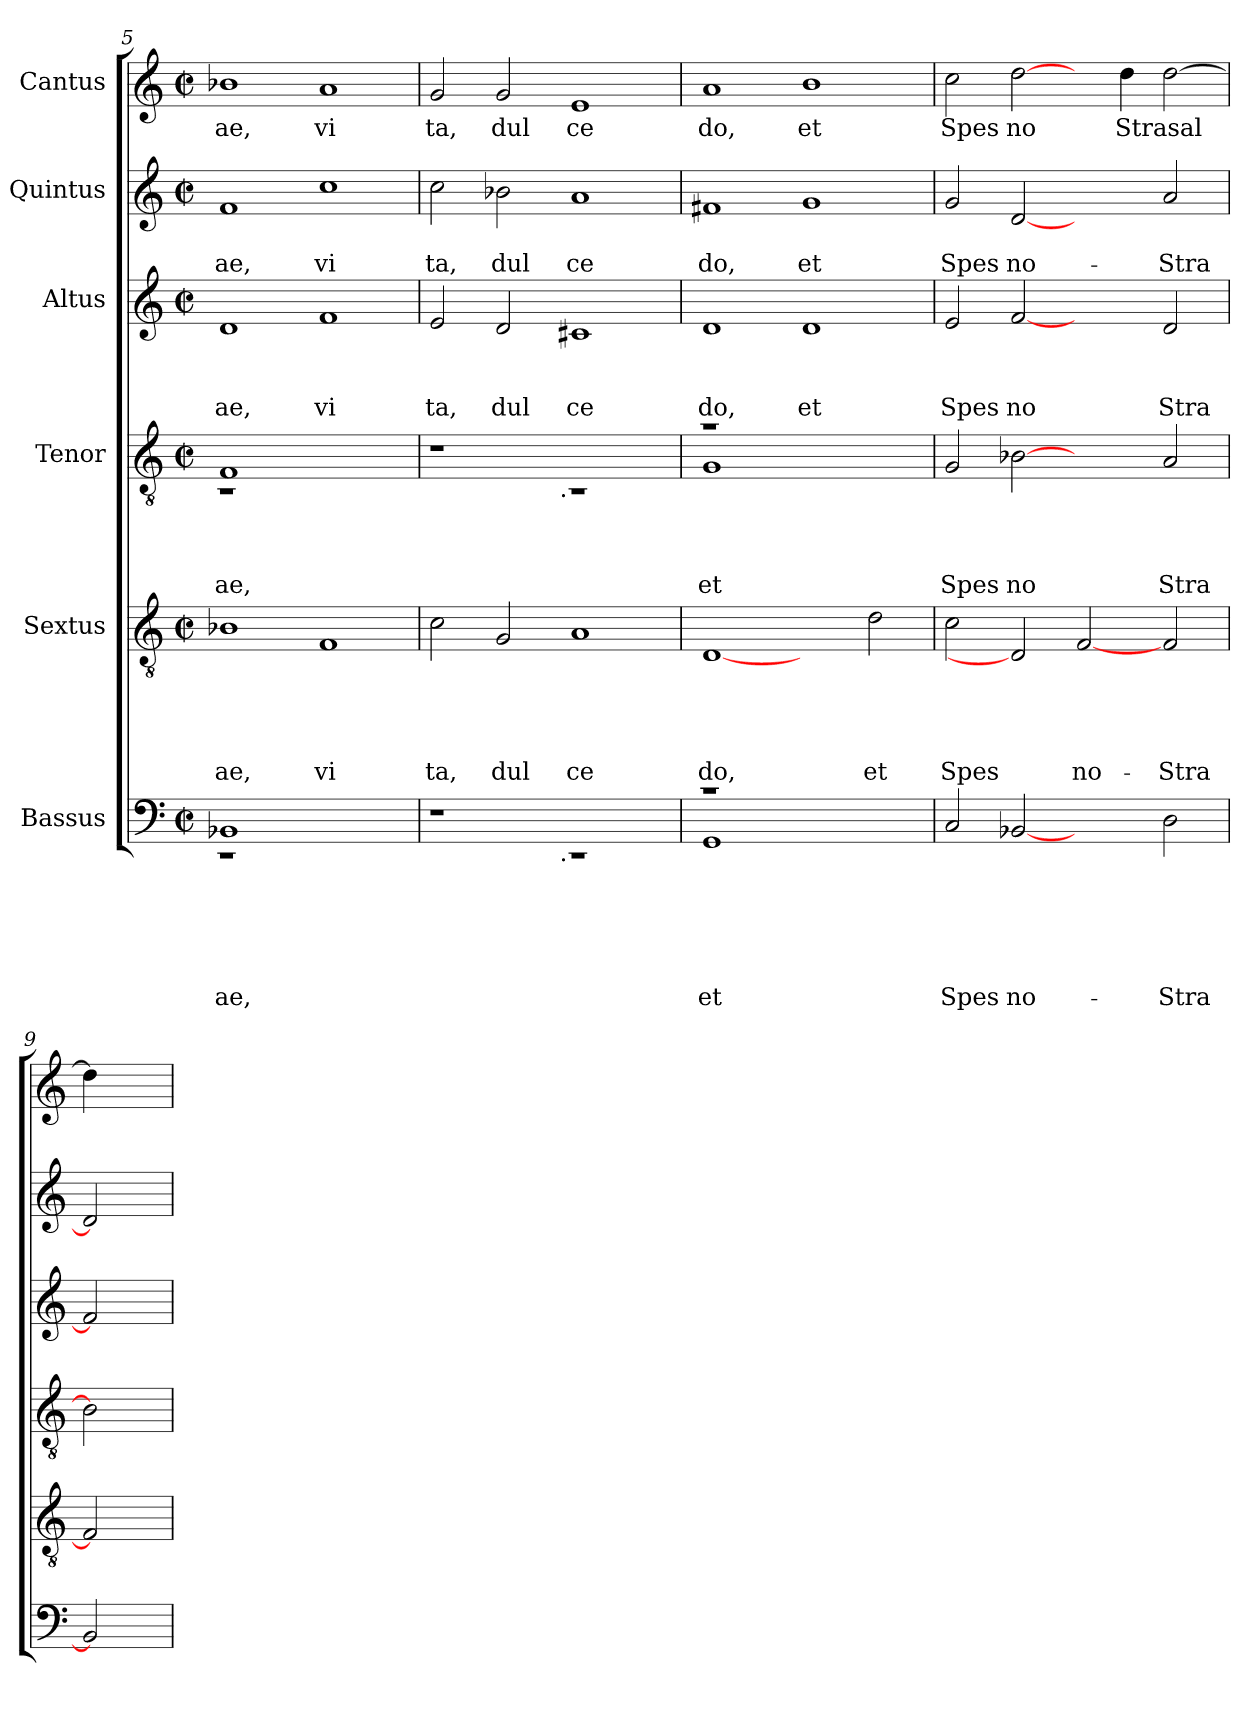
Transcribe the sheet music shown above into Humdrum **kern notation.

**kern	**text	**text	**text	**text	**text	**text	**kern	**text	**text	**text	**text	**text	**kern	**text	**text	**text	**text	**kern	**text	**text	**text	**kern	**text	**text	**kern	**text
*part6	*part6	*part6	*part6	*part6	*part6	*part6	*part5	*part5	*part5	*part5	*part5	*part5	*part4	*part4	*part4	*part4	*part4	*part3	*part3	*part3	*part3	*part2	*part2	*part2	*part1	*part1
*staff6	*staff6	*staff6	*staff6	*staff6	*staff6	*staff6	*staff5	*staff5	*staff5	*staff5	*staff5	*staff5	*staff4	*staff4	*staff4	*staff4	*staff4	*staff3	*staff3	*staff3	*staff3	*staff2	*staff2	*staff2	*staff1	*staff1
*I"Bassus	*	*	*	*	*	*	*I"Sextus	*	*	*	*	*	*I"Tenor	*	*	*	*	*I"Altus	*	*	*	*I"Quintus	*	*	*I"Cantus	*
*clefF4	*	*	*	*	*	*	*clefGv2	*	*	*	*	*	*clefGv2	*	*	*	*	*clefG2	*	*	*	*clefG2	*	*	*clefG2	*
*k[]	*	*	*	*	*	*	*k[]	*	*	*	*	*	*k[]	*	*	*	*	*k[]	*	*	*	*k[]	*	*	*k[]	*
*C:	*	*	*	*	*	*	*C:	*	*	*	*	*	*C:	*	*	*	*	*C:	*	*	*	*C:	*	*	*C:	*
*M2/2	*	*	*	*	*	*	*M2/2	*	*	*	*	*	*M2/2	*	*	*	*	*M2/2	*	*	*	*M2/2	*	*	*M2/2	*
*met(c|)	*	*	*	*	*	*	*met(c|)	*	*	*	*	*	*met(c|)	*	*	*	*	*met(c|)	*	*	*	*met(c|)	*	*	*met(c|)	*
=5	=5	=5	=5	=5	=5	=5	=5	=5	=5	=5	=5	=5	=5	=5	=5	=5	=5	=5	=5	=5	=5	=5	=5	=5	=5	=5
!	!	!	!	!	!	!LO:LY:b	!	!	!	!	!	!LO:LY:b	!	!	!	!	!LO:LY:b	!	!	!	!LO:LY:b	!	!	!LO:LY:b	!	!LO:LY:b
*^	*	*	*	*	*	*	*	*	*	*	*	*	*^	*	*	*	*	*	*	*	*	*	*	*	*	*
1BB-X	1rEE	.	.	.	.	.	ae,	1B-X	.	.	.	.	ae,	1F	1rC	.	.	.	ae,	1d	.	.	ae,	1f	.	ae,	1b-X	ae,
!	!	!	!	!	!	!	!	!	!	!	!	!	!LO:LY:b	!	!	!	!	!	!	!	!	!	!LO:LY:b	!	!	!LO:LY:b	!	!LO:LY:b
1ryy	1ryy	.	.	.	.	.	.	1F	.	.	.	.	vi	1ryy	1ryy	.	.	.	.	1f	.	.	vi	1cc	.	vi	1a	vi
=6	=6	=6	=6	=6	=6	=6	=6	=6	=6	=6	=6	=6	=6	=6	=6	=6	=6	=6	=6	=6	=6	=6	=6	=6	=6	=6	=6	=6
!	!	!	!	!	!	!	!	!	!	!	!	!	!LO:LY:b	!	!	!	!	!	!	!	!	!	!LO:LY:b	!	!	!LO:LY:b	!	!LO:LY:b
1r	2ryy	.	.	.	.	.	.	2c\	.	.	.	.	ta,	1r	2ryy	.	.	.	.	2e/	.	.	ta,	2cc\	.	ta,	2g/	ta,
!	!	!	!	!	!	!	!	!	!	!	!	!	!LO:LY:b	!	!	!	!	!	!	!	!	!	!LO:LY:b	!	!	!LO:LY:b	!	!LO:LY:b
.	4...ryy	.	.	.	.	.	.	2G/	.	.	.	.	dul	.	4...ryy	.	.	.	.	2d/	.	.	dul	2b-X\	.	dul	2g/	dul
!	!	!	!	!	!	!	!	!	!	!	!	!	!	!	!LO:TX:b:t=.	!	!	!	!	!	!	!	!	!	!	!	!	!
!	!LO:TX:b:t=.	!	!	!	!	!	!	!	!	!	!	!	!	!	!	!	!	!	!	!	!	!	!	!	!	!	!	!
.	1ryy	.	.	.	.	.	.	.	.	.	.	.	.	.	1ryy	.	.	.	.	.	.	.	.	.	.	.	.	.
!	!	!	!	!	!	!	!	!	!	!	!	!	!LO:LY:b	!	!	!	!	!	!	!	!	!	!LO:LY:b	!	!	!LO:LY:b	!	!LO:LY:b
1rEE	.	.	.	.	.	.	.	1A	.	.	.	.	ce	1rC	.	.	.	.	.	1c#X	.	.	ce	1a	.	ce	1e	ce
.	32ryy	.	.	.	.	.	.	.	.	.	.	.	.	.	32ryy	.	.	.	.	.	.	.	.	.	.	.	.	.
!!LO:LB:g=z
=7	=7	=7	=7	=7	=7	=7	=7	=7	=7	=7	=7	=7	=7	=7	=7	=7	=7	=7	=7	=7	=7	=7	=7	=7	=7	=7	=7	=7
!	!	!	!	!	!	!	!LO:LY:b	!	!	!	!	!	!LO:LY:b	!	!	!	!	!	!LO:LY:b	!	!	!	!LO:LY:b	!	!	!LO:LY:b	!	!LO:LY:b
1rc	1GG	.	.	.	.	.	et	[1D	.	.	.	.	do,	1ra	1G	.	.	.	et	1d	.	.	do,	1f#X	.	do,	1a	do,
!	!	!	!	!	!	!	!	!	!	!	!	!	!	!	!	!	!	!	!	!	!	!	!LO:LY:b	!	!	!LO:LY:b	!	!LO:LY:b
1ryy	1ryy	.	.	.	.	.	.	2ryy	.	.	.	.	.	1ryy	1ryy	.	.	.	.	1d	.	.	et	1g	.	et	1b	et
!	!	!	!	!	!	!	!	!	!	!	!	!	!LO:LY:b	!	!	!	!	!	!	!	!	!	!	!	!	!	!	!
.	.	.	.	.	.	.	.	2d\	.	.	.	.	et	.	.	.	.	.	.	.	.	.	.	.	.	.	.	.
*v	*v	*	*	*	*	*	*	*	*	*	*	*	*	*v	*v	*	*	*	*	*	*	*	*	*	*	*	*	*
=8	=8	=8	=8	=8	=8	=8	=8	=8	=8	=8	=8	=8	=8	=8	=8	=8	=8	=8	=8	=8	=8	=8	=8	=8	=8	=8
!	!	!	!	!	!	!LO:LY:b	!	!	!	!	!	!LO:LY:b	!	!	!	!	!LO:LY:b	!	!	!	!LO:LY:b	!	!	!LO:LY:b	!	!LO:LY:b
2C/	.	.	.	.	.	Spes	2c\	.	.	.	.	Spes	2G/	.	.	.	Spes	2e/	.	.	Spes	2g/	.	Spes	2cc\	Spes
!	!	!	!	!	!	!LO:LY:b	!	!	!	!	!	!	!	!	!	!	!LO:LY:b	!	!	!	!LO:LY:b	!	!	!LO:LY:b	!	!LO:LY:b
[2BB-X	.	.	.	.	.	no-	2D]	.	.	.	.	.	[2B-X	.	.	.	no	[2f	.	.	no	[2d	.	no-	[2dd\	no
!	!	!	!	!	!	!	!	!	!	!	!	!LO:LY:b	!	!	!	!	!	!	!	!	!	!	!	!	!	!
2ryy	.	.	.	.	.	.	[2F	.	.	.	.	no-	2ryy	.	.	.	.	2ryy	.	.	.	2ryy	.	.	4ryy	.
!	!	!	!	!	!	!	!	!	!	!	!	!	!	!	!	!	!	!	!	!	!	!	!	!	!	!LO:LY:b
.	.	.	.	.	.	.	.	.	.	.	.	.	.	.	.	.	.	.	.	.	.	.	.	.	4dd\	Strasal
!	!	!	!	!	!	!LO:LY:b	!	!	!	!	!	!LO:LY:b	!	!	!	!	!LO:LY:b	!	!	!	!LO:LY:b	!	!	!LO:LY:b	!	!
2D\	.	.	.	.	.	-Stra	2F/	.	.	.	.	-Stra	2A/	.	.	.	Stra	2d/	.	.	Stra	2a/	.	-Stra	[>2dd\	.
=9	=9	=9	=9	=9	=9	=9	=9	=9	=9	=9	=9	=9	=9	=9	=9	=9	=9	=9	=9	=9	=9	=9	=9	=9	=9	=9
2BB-]	.	.	.	.	.	.	2F]	.	.	.	.	.	2B-]	.	.	.	.	2f]	.	.	.	2d]	.	.	4dd\]	.
.	.	.	.	.	.	.	.	.	.	.	.	.	.	.	.	.	.	.	.	.	.	.	.	.	4ryy	.
=	=	=	=	=	=	=	=	=	=	=	=	=	=	=	=	=	=	=	=	=	=	=	=	=	=	=
*-	*-	*-	*-	*-	*-	*-	*-	*-	*-	*-	*-	*-	*-	*-	*-	*-	*-	*-	*-	*-	*-	*-	*-	*-	*-	*-
